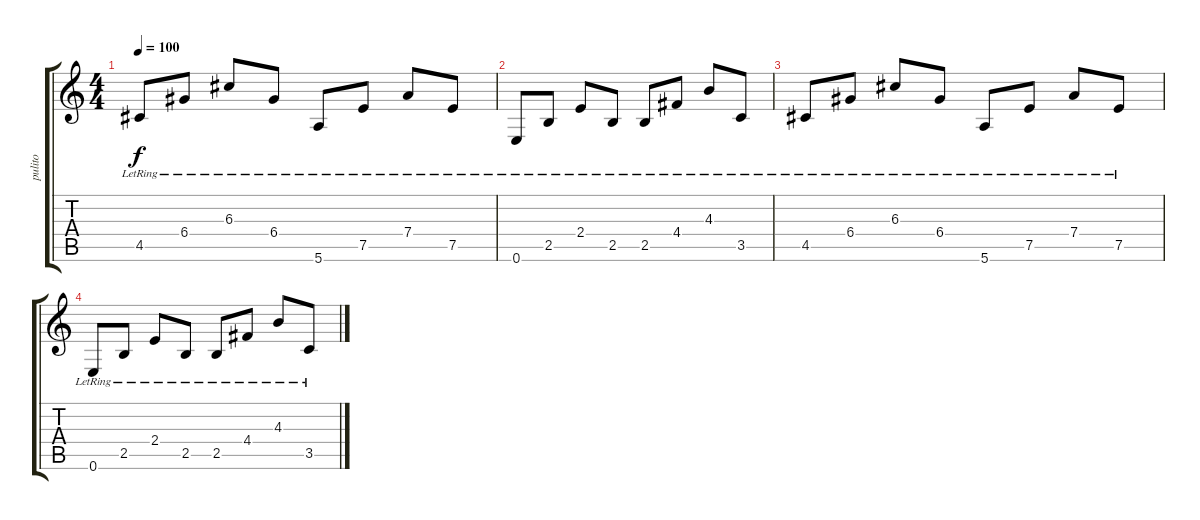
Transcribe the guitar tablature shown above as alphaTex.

\track ("pulito" "pulito") {instrument electricguitarclean}
\staff {score tabs}
\tuning (E4 B3 G3 D3 A2 E2) {hide}
\ts (4 4)
\tempo 100
\clef g2
\ks c
4.5{lr}.8{dy f} 6.4{lr}.8 6.3{lr}.8 6.4{lr}.8 5.6{lr}.8 7.5{lr}.8 7.4{lr}.8 7.5{lr}.8 |
0.6{lr}.8 2.5{lr}.8 2.4{lr}.8 2.5{lr}.8 2.5{lr}.8 4.4{lr}.8 4.3{lr}.8 3.5{lr}.8 |
4.5{lr}.8 6.4{lr}.8 6.3{lr}.8 6.4{lr}.8 5.6{lr}.8 7.5{lr}.8 7.4{lr}.8 7.5{lr}.8 |
0.6{lr}.8 2.5{lr}.8 2.4{lr}.8 2.5{lr}.8 2.5{lr}.8 4.4{lr}.8 4.3{lr}.8 3.5{lr}.8
